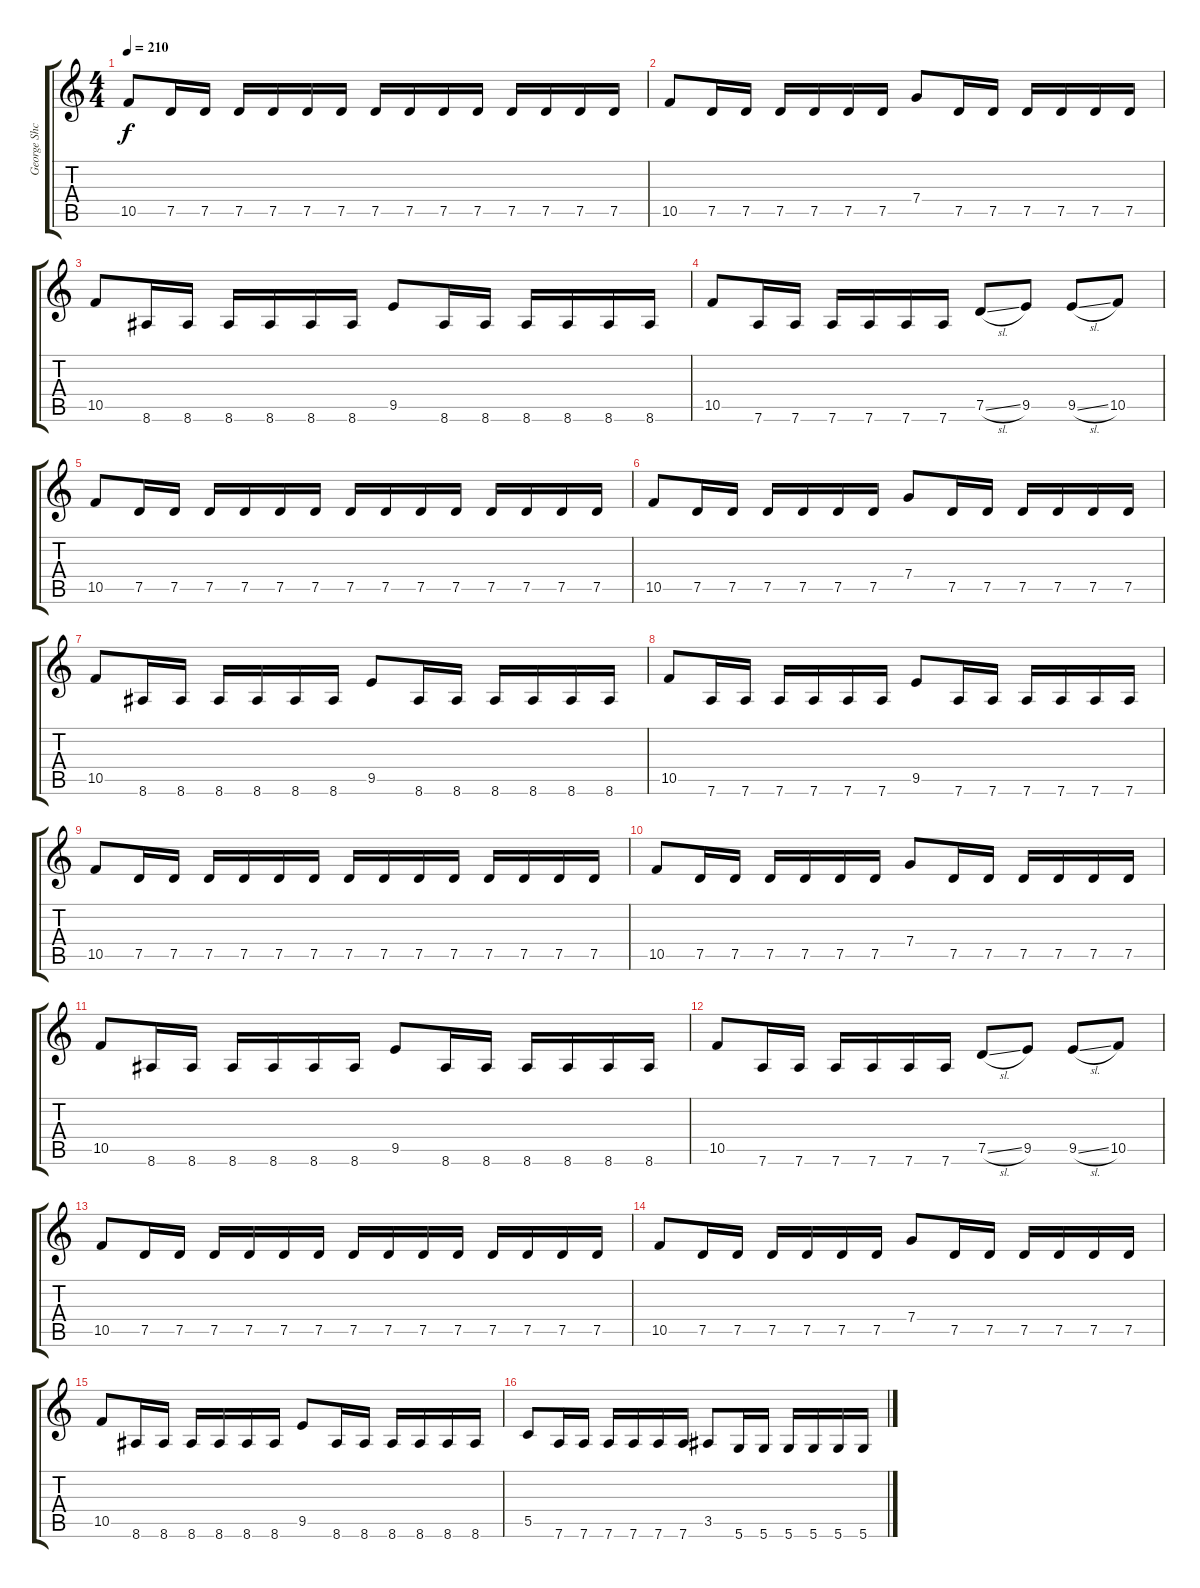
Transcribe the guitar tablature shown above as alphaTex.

\track ("George Shchelbanin" "George Shc") {instrument overdrivenguitar}
\staff {score tabs}
\tuning (D4 A3 F3 C3 G2 D2) {hide}
\ts (4 4)
\tempo 210
\clef g2
\ks c
10.5.8{dy f} 7.5.16 7.5.16 7.5.16 7.5.16 7.5.16 7.5.16 7.5.16 7.5.16 7.5.16 7.5.16 7.5.16 7.5.16 7.5.16 7.5.16 |
10.5.8 7.5.16 7.5.16 7.5.16 7.5.16 7.5.16 7.5.16 7.4.8 7.5.16 7.5.16 7.5.16 7.5.16 7.5.16 7.5.16 |
10.5.8 8.6.16 8.6.16 8.6.16 8.6.16 8.6.16 8.6.16 9.5.8 8.6.16 8.6.16 8.6.16 8.6.16 8.6.16 8.6.16 |
10.5.8 7.6.16 7.6.16 7.6.16 7.6.16 7.6.16 7.6.16 7.5{sl}.8 9.5.8 9.5{sl}.8 10.5.8 |
10.5.8 7.5.16 7.5.16 7.5.16 7.5.16 7.5.16 7.5.16 7.5.16 7.5.16 7.5.16 7.5.16 7.5.16 7.5.16 7.5.16 7.5.16 |
10.5.8 7.5.16 7.5.16 7.5.16 7.5.16 7.5.16 7.5.16 7.4.8 7.5.16 7.5.16 7.5.16 7.5.16 7.5.16 7.5.16 |
10.5.8 8.6.16 8.6.16 8.6.16 8.6.16 8.6.16 8.6.16 9.5.8 8.6.16 8.6.16 8.6.16 8.6.16 8.6.16 8.6.16 |
10.5.8 7.6.16 7.6.16 7.6.16 7.6.16 7.6.16 7.6.16 9.5.8 7.6.16 7.6.16 7.6.16 7.6.16 7.6.16 7.6.16 |
10.5.8 7.5.16 7.5.16 7.5.16 7.5.16 7.5.16 7.5.16 7.5.16 7.5.16 7.5.16 7.5.16 7.5.16 7.5.16 7.5.16 7.5.16 |
10.5.8 7.5.16 7.5.16 7.5.16 7.5.16 7.5.16 7.5.16 7.4.8 7.5.16 7.5.16 7.5.16 7.5.16 7.5.16 7.5.16 |
10.5.8 8.6.16 8.6.16 8.6.16 8.6.16 8.6.16 8.6.16 9.5.8 8.6.16 8.6.16 8.6.16 8.6.16 8.6.16 8.6.16 |
10.5.8 7.6.16 7.6.16 7.6.16 7.6.16 7.6.16 7.6.16 7.5{sl}.8 9.5.8 9.5{sl}.8 10.5.8 |
10.5.8 7.5.16 7.5.16 7.5.16 7.5.16 7.5.16 7.5.16 7.5.16 7.5.16 7.5.16 7.5.16 7.5.16 7.5.16 7.5.16 7.5.16 |
10.5.8 7.5.16 7.5.16 7.5.16 7.5.16 7.5.16 7.5.16 7.4.8 7.5.16 7.5.16 7.5.16 7.5.16 7.5.16 7.5.16 |
10.5.8 8.6.16 8.6.16 8.6.16 8.6.16 8.6.16 8.6.16 9.5.8 8.6.16 8.6.16 8.6.16 8.6.16 8.6.16 8.6.16 |
5.5.8 7.6.16 7.6.16 7.6.16 7.6.16 7.6.16 7.6.16 3.5.8 5.6.16 5.6.16 5.6.16 5.6.16 5.6.16 5.6.16
